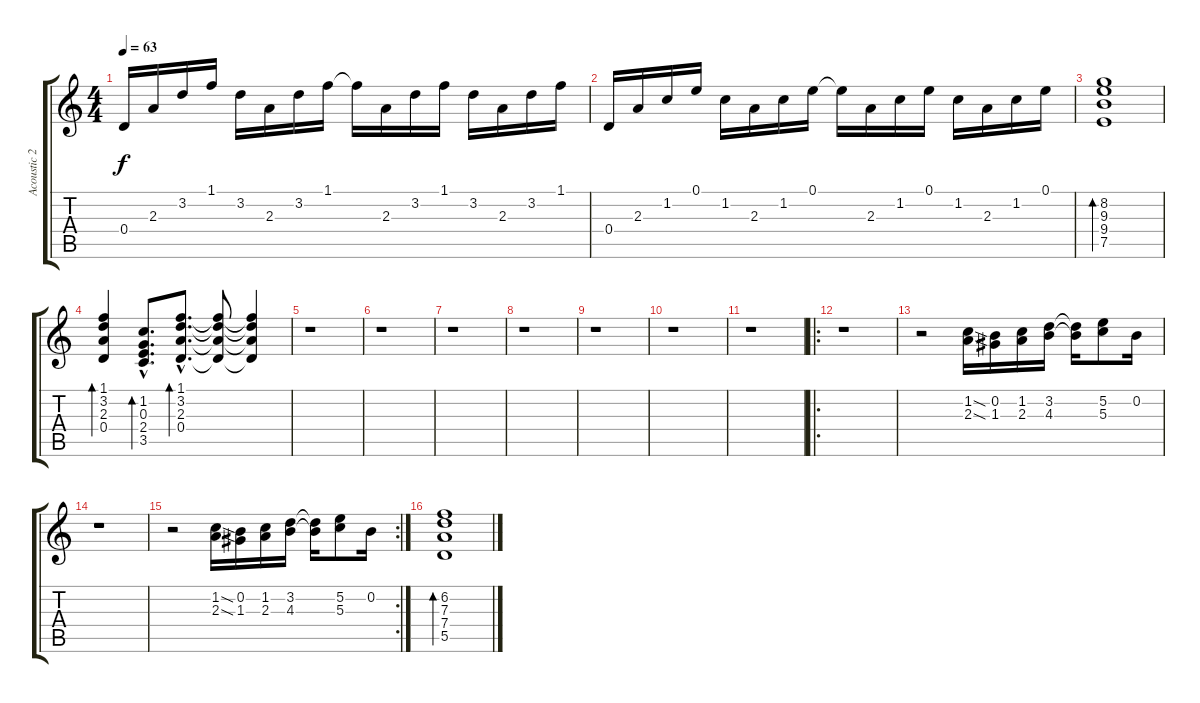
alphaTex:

\track ("Acoustic 2" "Acoustic 2") {instrument electricguitarclean}
\staff {score tabs}
\tuning (E4 B3 G3 D3 A2 E2) {hide}
\ts (4 4)
\tempo 63
\clef g2
\ks c
0.4.16{dy f} 2.3.16 3.2.16 1.1.16 3.2.16 2.3.16 3.2.16 1.1.16 1.1{t}.16 2.3.16 3.2.16 1.1.16 3.2.16 2.3.16 3.2.16 1.1.16 |
0.4.16 2.3.16 1.2.16 0.1.16 1.2.16 2.3.16 1.2.16 0.1.16 0.1{t}.16 2.3.16 1.2.16 0.1.16 1.2.16 2.3.16 1.2.16 0.1.16 |
(8.2 9.3 9.4 7.5).1{bd 120} |
(1.1 3.2 2.3 0.4).4{bd 120} (1.2{hac} 0.3{hac} 2.4{hac} 3.5{hac}).8{d bd 120} (1.1{hac} 3.2{hac} 2.3{hac} 0.4{hac}).8{d bd 120} (1.1{t} 3.2{t} 2.3{t} 0.4{t}).8 (1.1{t} 3.2{t} 2.3{t} 0.4{t}).4 |
r.1 |
r.1 |
r.1 |
r.1 |
r.1 |
r.1 |
r.1 |
\ro
r.1 |
r.2 (1.2{sod} 2.3{sod}).16 (0.2 1.3).16 (1.2 2.3).16 (3.2 4.3).16 (3.2{t} 4.3{t}).16 (5.2 5.3).8 0.2.16 |
r.1 |
\rc 2
r.2 (1.2{sod} 2.3{sod}).16 (0.2 1.3).16 (1.2 2.3).16 (3.2 4.3).16 (3.2{t} 4.3{t}).16 (5.2 5.3).8 0.2.16 |
(6.2 7.3 7.4 5.5).1{bd 120}
